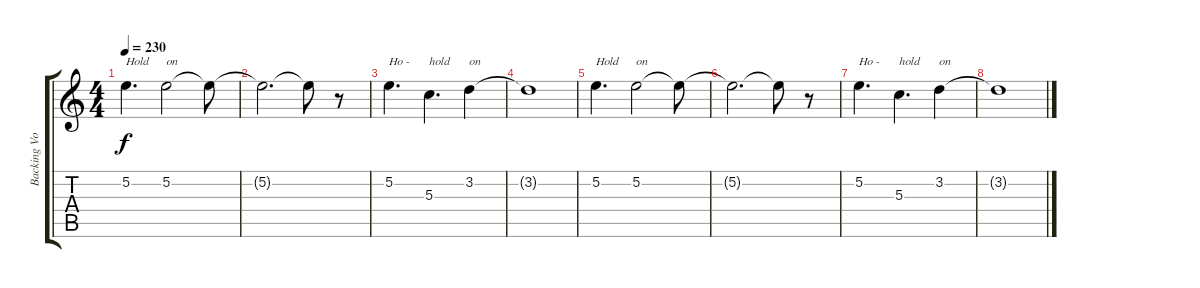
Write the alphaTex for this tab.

\track ("Backing Vocals" "Backing Vo") {instrument electricguitarjazz}
\staff {score tabs}
\tuning (E4 B3 G3 D3 A2 E2) {hide}
\ts (4 4)
\tempo 230
\clef g2
\ks c
5.2.4{d txt "Hold" dy f} 5.2.2{txt "on"} 5.2{t}.8 |
5.2{t}.2{d} 5.2{t}.8 r.8 |
5.2.4{d txt "Ho - "} 5.3.4{d txt "hold"} 3.2.4{txt "on"} |
3.2{t}.1 |
5.2.4{d txt "Hold"} 5.2.2{txt "on"} 5.2{t}.8 |
5.2{t}.2{d} 5.2{t}.8 r.8 |
5.2.4{d txt "Ho - "} 5.3.4{d txt "hold"} 3.2.4{txt "on"} |
3.2{t}.1
